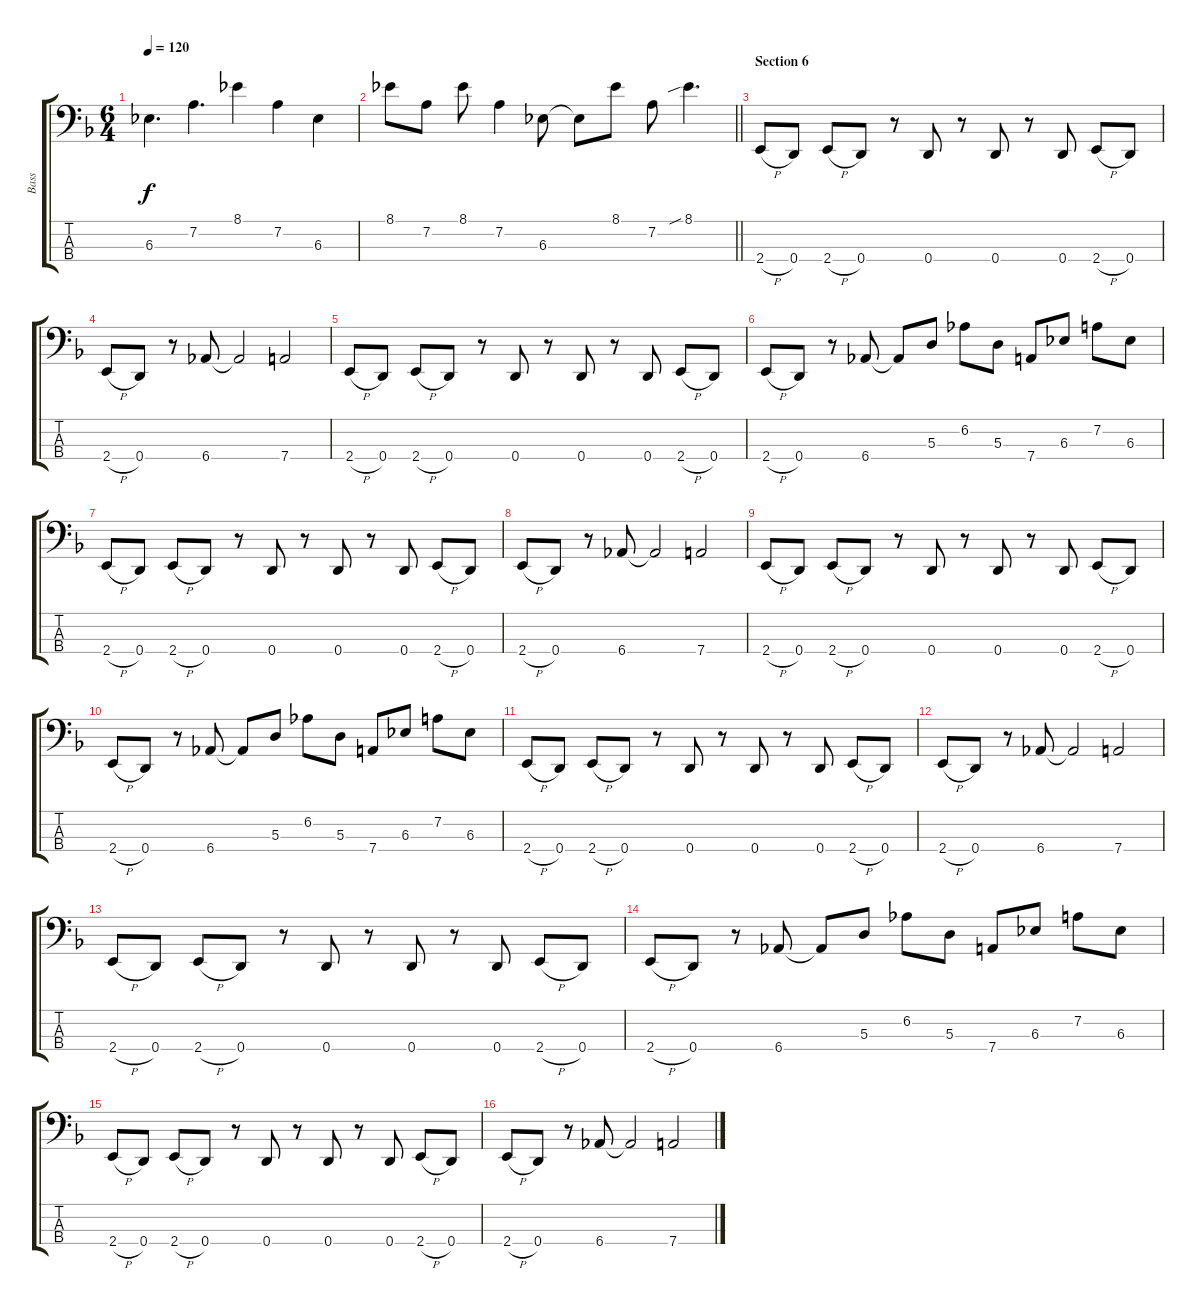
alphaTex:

\track ("Bass" "Bass") {instrument electricbassfinger}
\staff {score tabs}
\tuning (G2 D2 A1 D1) {hide}
\ts (6 4)
\tempo 120
\clef f4
\ks f
6.3.4{d dy f} 7.2.4{d} 8.1.4 7.2.4 6.3.4 |
\barLineRight lightlight
8.1.8 7.2.8 8.1.8 7.2.4 6.3.8 6.3{t}.8 8.1.8 7.2.8 8.1{sib}.4{d} |
\section ("" "Section 6")
2.4{h}.8 0.4.8 2.4{h}.8 0.4.8 r.8 0.4.8 r.8 0.4.8 r.8 0.4.8 2.4{h}.8 0.4.8 |
2.4{h}.8 0.4.8 r.8 6.4.8 6.4{t}.2 7.4.2 |
2.4{h}.8 0.4.8 2.4{h}.8 0.4.8 r.8 0.4.8 r.8 0.4.8 r.8 0.4.8 2.4{h}.8 0.4.8 |
2.4{h}.8 0.4.8 r.8 6.4.8 6.4{t}.8 5.3.8 6.2.8 5.3.8 7.4.8 6.3.8 7.2.8 6.3.8 |
2.4{h}.8 0.4.8 2.4{h}.8 0.4.8 r.8 0.4.8 r.8 0.4.8 r.8 0.4.8 2.4{h}.8 0.4.8 |
2.4{h}.8 0.4.8 r.8 6.4.8 6.4{t}.2 7.4.2 |
2.4{h}.8 0.4.8 2.4{h}.8 0.4.8 r.8 0.4.8 r.8 0.4.8 r.8 0.4.8 2.4{h}.8 0.4.8 |
2.4{h}.8 0.4.8 r.8 6.4.8 6.4{t}.8 5.3.8 6.2.8 5.3.8 7.4.8 6.3.8 7.2.8 6.3.8 |
2.4{h}.8 0.4.8 2.4{h}.8 0.4.8 r.8 0.4.8 r.8 0.4.8 r.8 0.4.8 2.4{h}.8 0.4.8 |
2.4{h}.8 0.4.8 r.8 6.4.8 6.4{t}.2 7.4.2 |
2.4{h}.8 0.4.8 2.4{h}.8 0.4.8 r.8 0.4.8 r.8 0.4.8 r.8 0.4.8 2.4{h}.8 0.4.8 |
2.4{h}.8 0.4.8 r.8 6.4.8 6.4{t}.8 5.3.8 6.2.8 5.3.8 7.4.8 6.3.8 7.2.8 6.3.8 |
2.4{h}.8 0.4.8 2.4{h}.8 0.4.8 r.8 0.4.8 r.8 0.4.8 r.8 0.4.8 2.4{h}.8 0.4.8 |
2.4{h}.8 0.4.8 r.8 6.4.8 6.4{t}.2 7.4.2
